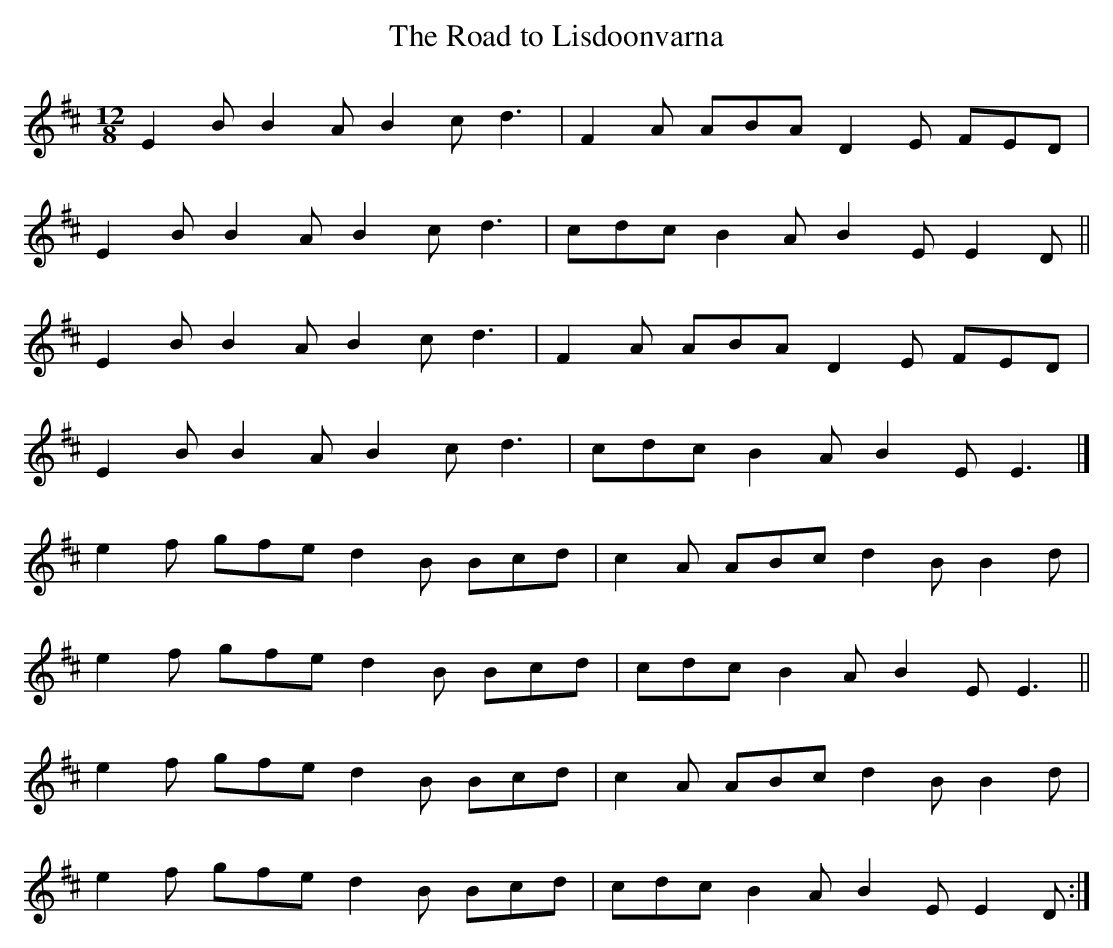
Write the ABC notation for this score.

X:1
T:Road to Lisdoonvarna, The
M:12/8
L:1/8
K:Edor
E2B B2A B2c d3|F2A ABA D2E FED|!
E2B B2A B2c d3|cdc B2A B2E E2D||!
E2B B2A B2c d3|F2A ABA D2E FED|!
E2B B2A B2c d3|cdc B2A B2E E3|]!
e2f gfe d2B Bcd|c2A ABc d2B B2d|!
e2f gfe d2B Bcd|cdc B2A B2E E3||!
e2f gfe d2B Bcd|c2A ABc d2B B2d|!
e2f gfe d2B Bcd|cdc B2A B2E E2D:|]!
